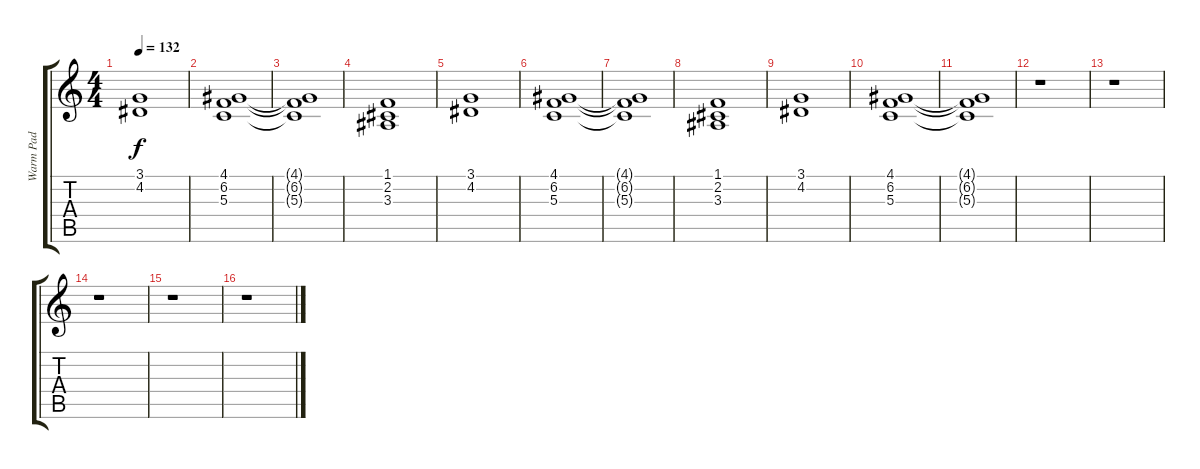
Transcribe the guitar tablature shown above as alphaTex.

\track ("Warm Pad" "Warm Pad") {instrument pad2warm}
\staff {score tabs}
\tuning (E4 B3 G3 D3 A2 E2) {hide}
\ts (4 4)
\tempo 132
\clef g2
\ks c
(3.1 4.2).1{dy f} |
(4.1 6.2 5.3).1 |
(4.1{t} 6.2{t} 5.3{t}).1 |
(1.1 2.2 3.3).1 |
(3.1 4.2).1 |
(4.1 6.2 5.3).1 |
(4.1{t} 6.2{t} 5.3{t}).1 |
(1.1 2.2 3.3).1 |
(3.1 4.2).1 |
(4.1 6.2 5.3).1 |
(4.1{t} 6.2{t} 5.3{t}).1 |
r.1 |
r.1 |
r.1 |
r.1 |
r.1
